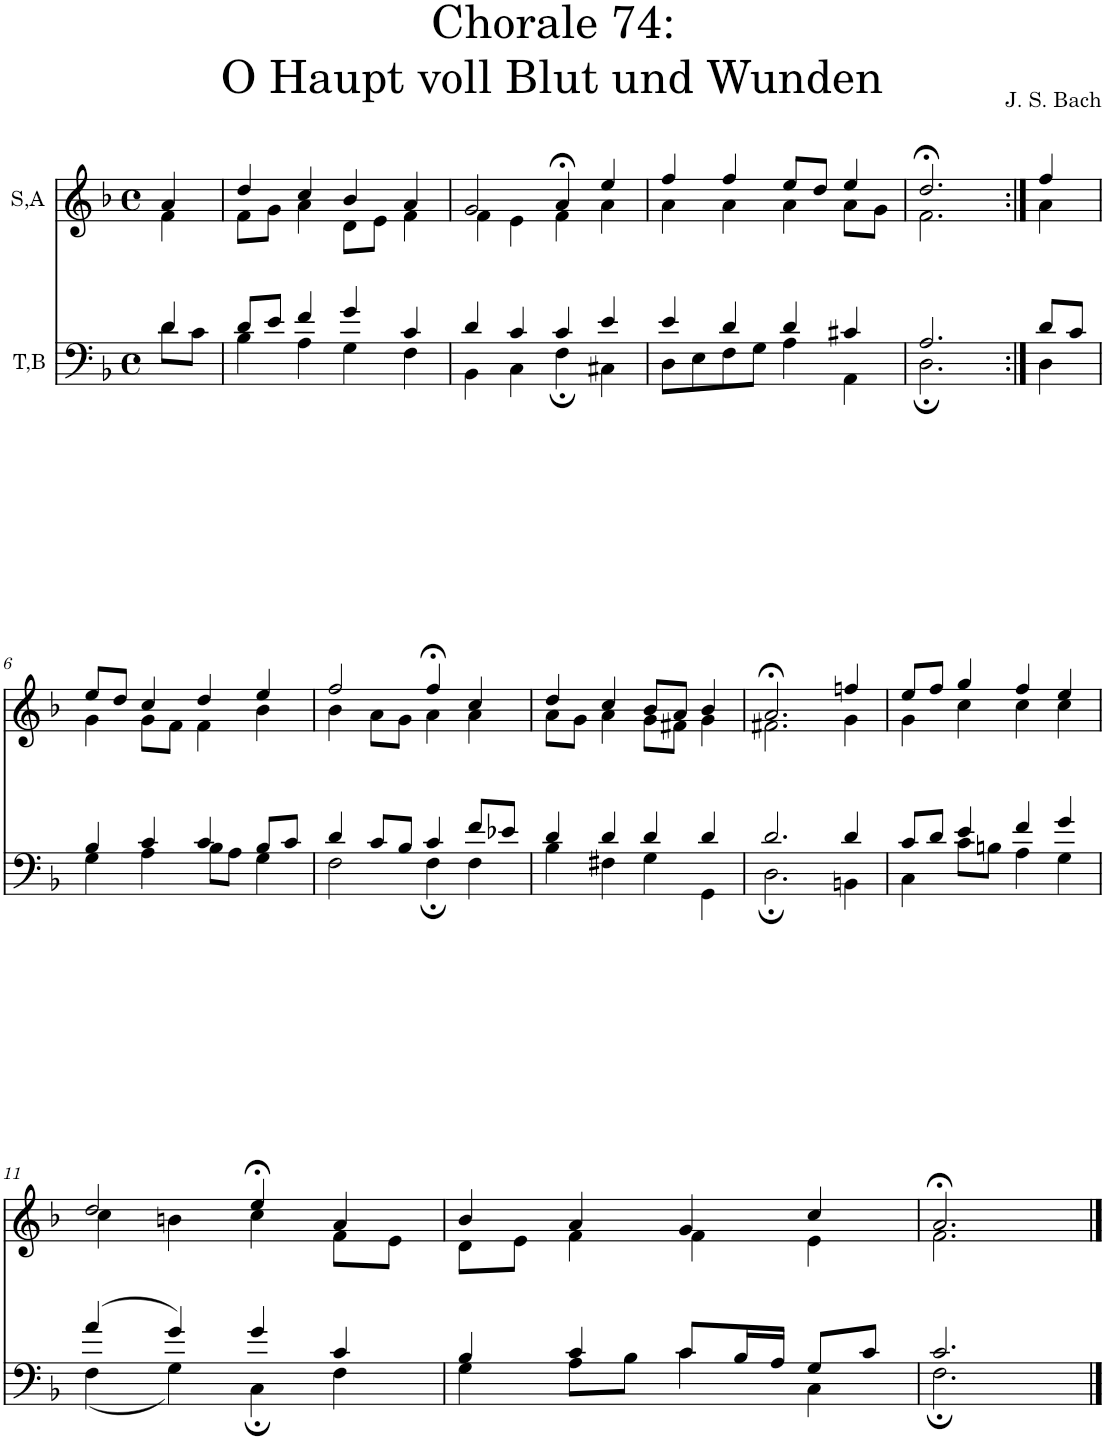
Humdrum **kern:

**kern	**kern
*part2	*part1
*staff2	*staff1
*I"T,B	*I"S,A
*clefF4	*clefG2
*k[b-]	*k[b-]
*M4/4	*M4/4
*met(c)	*met(c)
=	=
*^	*^
4d/	8d\L	4a/	4f\
.	8c\J	.	.
=1	=1	=1	=1
8d/L	4B-\	4dd/	8f\L
8e/J	.	.	8g\J
4f/	4A\	4cc/	4a\
4g/	4G\	4b-/	8d\L
.	.	.	8e\J
4c/	4F\	4a/	4f\
=2	=2	=2	=2
4d/	4BB-\	2g/	4f\
4c/	4C\	.	4e\
4c/	4F;\	4a;</	4f\
4e/	4C#X\	4ee/	4a\
=3	=3	=3	=3
4e/	8D\L	4ff/	4a\
.	8E\	.	.
4d/	8F\	4ff/	4a\
.	8G\J	.	.
4d/	4A\	8ee/L	4a\
.	.	8dd/J	.
4c#X/	4AA\	4ee/	8a\L
.	.	.	8g\J
=1051	=1051	=1051	=1051
2.A/	2.D;\	2.dd;</	2.f\
=1052:|!	=1052:|!	=1052:|!	=1052:|!
8d/L	4D\	4ff/	4a\
8c/J	.	.	.
!!LO:LB:g=z	!!
=6	=6	=6	=6
4B-/	4G\	8ee/L	4g\
.	.	8dd/J	.
4c/	4A\	4cc/	8g\L
.	.	.	8f\J
4c/	8B-\L	4dd/	4f\
.	8A\J	.	.
8B-/L	4G\	4ee/	4b-\
8c/J	.	.	.
=7	=7	=7	=7
4d/	2F\	2ff/	4b-\
8c/L	.	.	8a\L
8B-/J	.	.	8g\J
4c/	4F;\	4ff;</	4a\
8f/L	4F\	4cc/	4a\
8e-X/J	.	.	.
=8	=8	=8	=8
4d/	4B-\	4dd/	8a\L
.	.	.	8g\J
4d/	4F#X\	4cc/	4a\
4d/	4G\	8b-/L	8g\L
.	.	8a/J	8f#X\J
4d/	4GG\	4b-/	4g\
=9	=9	=9	=9
2.d/	2.D;\	2.a;</	2.f#X\
4d/	4BBn\	4ffn/	4g\
=10	=10	=10	=10
8c/L	4C\	8ee/L	4g\
8d/J	.	8ff/J	.
4e/	8c\L	4gg/	4cc\
.	8Bn\J	.	.
4f/	4A\	4ff/	4cc\
4g/	4G\	4ee/	4cc\
!!LO:LB:g=z	!!
=11	=11	=11	=11
(>4a/	(<4F\	2dd/	4cc\
4g/)	4G\)	.	4bn\
4g/	4C;\	4ee;</	4cc\
4c/	4F\	4a/	8f\L
.	.	.	8e\J
=12	=12	=12	=12
4B-/	4G\	4b-/	8d\L
.	.	.	8e\J
4c/	8A\L	4a/	4f\
.	8B-\J	.	.
8c/L	4c\	4g/	4f\
16B-/L	.	.	.
16A/JJ	.	.	.
8G/L	4C\	4cc/	4e\
8c/J	.	.	.
=13	=13	=13	=13
2.c/	2.F;\	2.a;</	2.f\
*v	*v	*	*
*	*v	*v
==	==
*-	*-
